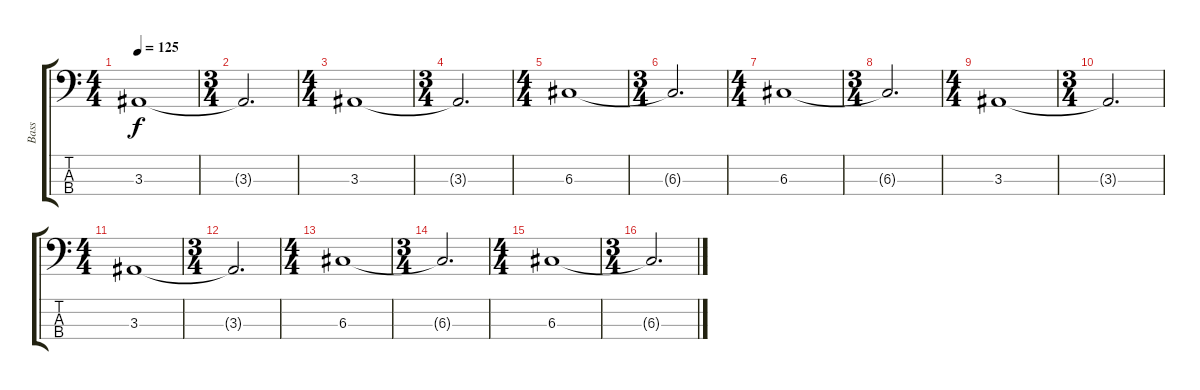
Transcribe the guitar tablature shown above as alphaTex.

\track ("Bass" "Bass") {instrument electricbasspick}
\staff {score tabs}
\tuning (F2 C2 G1 D1) {hide}
\ts (4 4)
\tempo 125
\clef f4
\ks c
3.3.1{dy f} |
\ts (3 4)
3.3{t}.2{d} |
\ts (4 4)
3.3.1 |
\ts (3 4)
3.3{t}.2{d} |
\ts (4 4)
6.3.1 |
\ts (3 4)
6.3{t}.2{d} |
\ts (4 4)
6.3.1 |
\ts (3 4)
6.3{t}.2{d} |
\ts (4 4)
3.3.1 |
\ts (3 4)
3.3{t}.2{d} |
\ts (4 4)
3.3.1 |
\ts (3 4)
3.3{t}.2{d} |
\ts (4 4)
6.3.1 |
\ts (3 4)
6.3{t}.2{d} |
\ts (4 4)
6.3.1 |
\ts (3 4)
6.3{t}.2{d}
